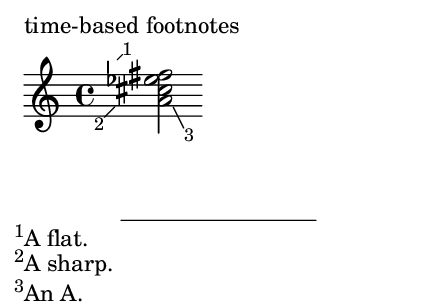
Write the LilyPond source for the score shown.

%% Generated by lilypond-book
%% Options: [exampleindent=10.16\mm,indent=0\mm,line-width=160\mm,paper-height=845.047\pt,paper-width=597.508\pt,papersize="a8landscape",quote]
\include "lilypond-book-preamble.ly"


% ****************************************************************
% Start cut-&-pastable-section
% ****************************************************************

#(ly:set-option 'eps-box-padding 3.000000)



\paper {
  #(set-paper-size "a8landscape")
  indent = 0\mm
}

\layout {
  
}




% ****************************************************************
% ly snippet:
% ****************************************************************
\sourcefileline 1730
\book {
  \header { tagline = ##f }
  \markup "time-based footnotes"
  \markup \null
  \relative c'' {
    < \footnote #'(1 . -2) "An A." a
      \single \footnote #'(-1 . -1) "A sharp." Accidental
      cis
      \single \footnote #'(0.5 . 0.5) "A flat." Accidental
      ees fis
    >2
  }
}


% ****************************************************************
% end ly snippet
% ****************************************************************
